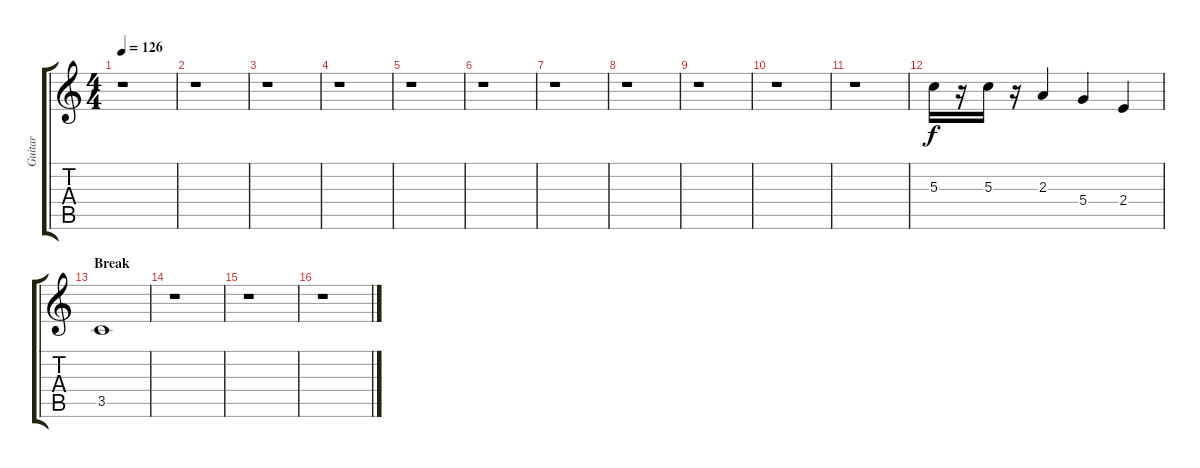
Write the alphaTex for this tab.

\track ("Guitar" "Guitar") {instrument acousticguitarsteel}
\staff {score tabs}
\tuning (E4 B3 G3 D3 A2 E2) {hide}
\ts (4 4)
\tempo 126
\clef g2
\ks c
r.1{dy f} |
r.1 |
r.1 |
r.1 |
\section ("" "")
r.1 |
r.1 |
r.1 |
r.1 |
r.1 |
r.1 |
r.1 |
5.3.16 r.16 5.3.16 r.16 2.3.4 5.4.4 2.4.4 |
\section ("" "Break")
3.5.1 |
r.1 |
r.1 |
r.1
